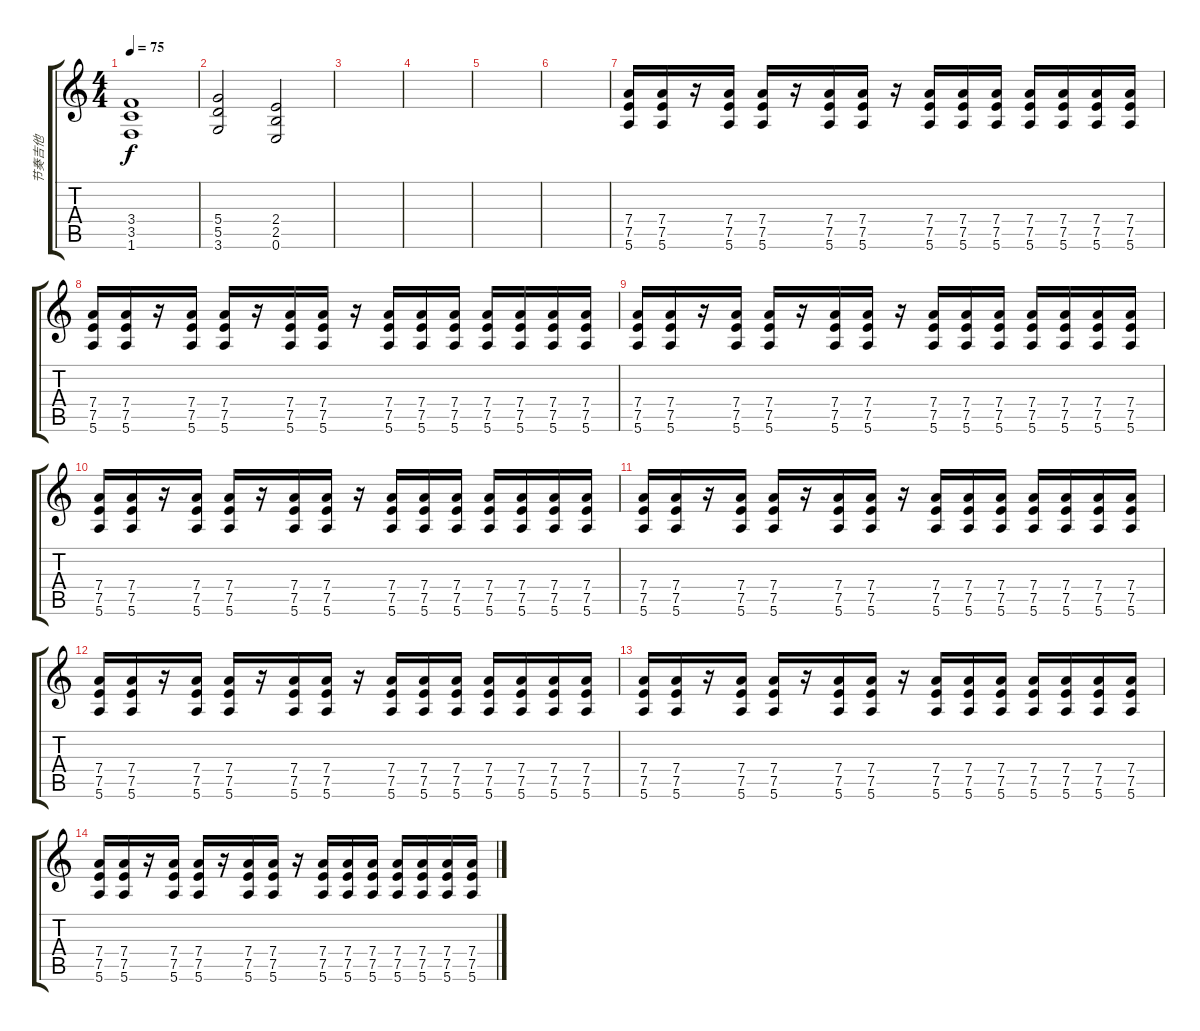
\track ("节奏吉他" "节奏吉他") {instrument distortionguitar}
\staff {score tabs}
\tuning (E4 B3 G3 D3 A2 E2) {hide}
\ts (4 4)
\tempo 75
\clef g2
\ks c
(3.4 3.5 1.6).1{dy f} |
(5.4 5.5 3.6).2 (2.4 2.5 0.6).2 |
|
|
|
|
(7.4 7.5 5.6).16 (7.4 7.5 5.6).16 r.16 (7.4 7.5 5.6).16 (7.4 7.5 5.6).16 r.16 (7.4 7.5 5.6).16 (7.4 7.5 5.6).16 r.16 (7.4 7.5 5.6).16 (7.4 7.5 5.6).16 (7.4 7.5 5.6).16 (7.4 7.5 5.6).16 (7.4 7.5 5.6).16 (7.4 7.5 5.6).16 (7.4 7.5 5.6).16 |
(7.4 7.5 5.6).16 (7.4 7.5 5.6).16 r.16 (7.4 7.5 5.6).16 (7.4 7.5 5.6).16 r.16 (7.4 7.5 5.6).16 (7.4 7.5 5.6).16 r.16 (7.4 7.5 5.6).16 (7.4 7.5 5.6).16 (7.4 7.5 5.6).16 (7.4 7.5 5.6).16 (7.4 7.5 5.6).16 (7.4 7.5 5.6).16 (7.4 7.5 5.6).16 |
(7.4 7.5 5.6).16 (7.4 7.5 5.6).16 r.16 (7.4 7.5 5.6).16 (7.4 7.5 5.6).16 r.16 (7.4 7.5 5.6).16 (7.4 7.5 5.6).16 r.16 (7.4 7.5 5.6).16 (7.4 7.5 5.6).16 (7.4 7.5 5.6).16 (7.4 7.5 5.6).16 (7.4 7.5 5.6).16 (7.4 7.5 5.6).16 (7.4 7.5 5.6).16 |
(7.4 7.5 5.6).16 (7.4 7.5 5.6).16 r.16 (7.4 7.5 5.6).16 (7.4 7.5 5.6).16 r.16 (7.4 7.5 5.6).16 (7.4 7.5 5.6).16 r.16 (7.4 7.5 5.6).16 (7.4 7.5 5.6).16 (7.4 7.5 5.6).16 (7.4 7.5 5.6).16 (7.4 7.5 5.6).16 (7.4 7.5 5.6).16 (7.4 7.5 5.6).16 |
(7.4 7.5 5.6).16 (7.4 7.5 5.6).16 r.16 (7.4 7.5 5.6).16 (7.4 7.5 5.6).16 r.16 (7.4 7.5 5.6).16 (7.4 7.5 5.6).16 r.16 (7.4 7.5 5.6).16 (7.4 7.5 5.6).16 (7.4 7.5 5.6).16 (7.4 7.5 5.6).16 (7.4 7.5 5.6).16 (7.4 7.5 5.6).16 (7.4 7.5 5.6).16 |
(7.4 7.5 5.6).16 (7.4 7.5 5.6).16 r.16 (7.4 7.5 5.6).16 (7.4 7.5 5.6).16 r.16 (7.4 7.5 5.6).16 (7.4 7.5 5.6).16 r.16 (7.4 7.5 5.6).16 (7.4 7.5 5.6).16 (7.4 7.5 5.6).16 (7.4 7.5 5.6).16 (7.4 7.5 5.6).16 (7.4 7.5 5.6).16 (7.4 7.5 5.6).16 |
(7.4 7.5 5.6).16 (7.4 7.5 5.6).16 r.16 (7.4 7.5 5.6).16 (7.4 7.5 5.6).16 r.16 (7.4 7.5 5.6).16 (7.4 7.5 5.6).16 r.16 (7.4 7.5 5.6).16 (7.4 7.5 5.6).16 (7.4 7.5 5.6).16 (7.4 7.5 5.6).16 (7.4 7.5 5.6).16 (7.4 7.5 5.6).16 (7.4 7.5 5.6).16 |
(7.4 7.5 5.6).16 (7.4 7.5 5.6).16 r.16 (7.4 7.5 5.6).16 (7.4 7.5 5.6).16 r.16 (7.4 7.5 5.6).16 (7.4 7.5 5.6).16 r.16 (7.4 7.5 5.6).16 (7.4 7.5 5.6).16 (7.4 7.5 5.6).16 (7.4 7.5 5.6).16 (7.4 7.5 5.6).16 (7.4 7.5 5.6).16 (7.4 7.5 5.6).16
